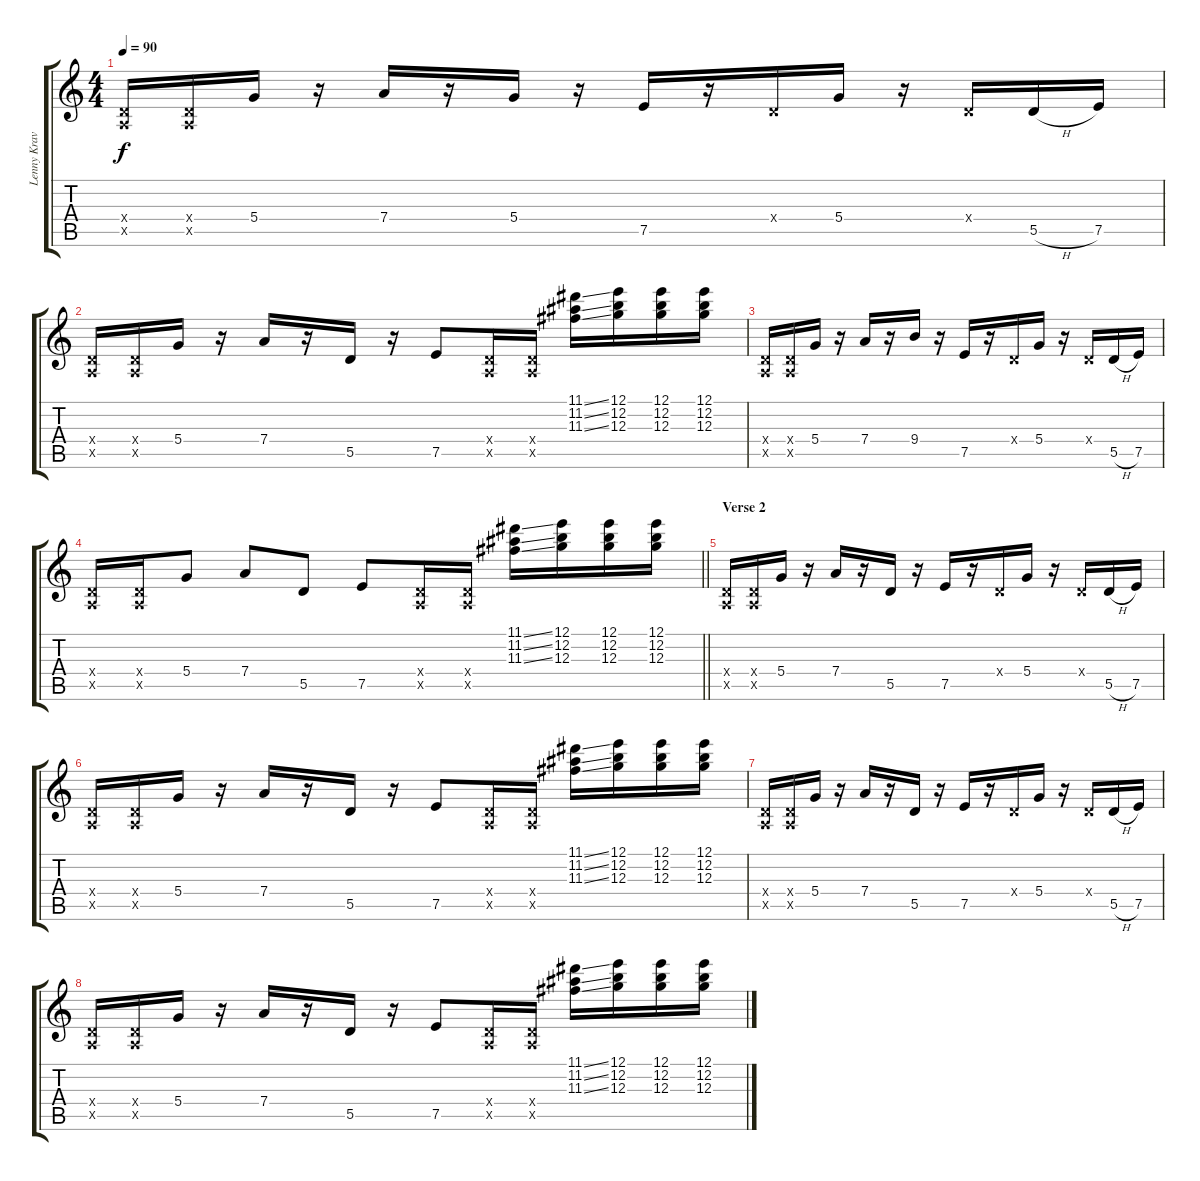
\track ("Lenny Kravitz" "Lenny Krav") {instrument overdrivenguitar}
\staff {score tabs}
\tuning (E4 B3 G3 D3 A2 E2) {hide}
\ts (4 4)
\tempo 90
\clef g2
\ks c
(0.4{x} 0.5{x}).16{dy f} (0.4{x} 0.5{x}).16 5.4.16 r.16 7.4.16 r.16 5.4.16 r.16 7.5.16 r.16 0.4{x}.16 5.4.16 r.16 0.4{x}.16 5.5{h}.16 7.5.16 |
(0.4{x} 0.5{x}).16 (0.4{x} 0.5{x}).16 5.4.16 r.16 7.4.16 r.16 5.5.16 r.16 7.5.8 (0.4{x} 0.5{x}).16 (0.4{x} 0.5{x}).16 (11.1{ss} 11.2{ss} 11.3{ss}).16 (12.1 12.2 12.3).16 (12.1 12.2 12.3).16 (12.1 12.2 12.3).16 |
(0.4{x} 0.5{x}).16 (0.4{x} 0.5{x}).16 5.4.16 r.16 7.4.16 r.16 9.4.16 r.16 7.5.16 r.16 0.4{x}.16 5.4.16 r.16 0.4{x}.16 5.5{h}.16 7.5.16 |
\barLineRight lightlight
(0.4{x} 0.5{x}).16 (0.4{x} 0.5{x}).16 5.4.8 7.4.8 5.5.8 7.5.8 (0.4{x} 0.5{x}).16 (0.4{x} 0.5{x}).16 (11.1{ss} 11.2{ss} 11.3{ss}).16 (12.1 12.2 12.3).16 (12.1 12.2 12.3).16 (12.1 12.2 12.3).16 |
\section ("" "Verse 2")
(0.4{x} 0.5{x}).16 (0.4{x} 0.5{x}).16 5.4.16 r.16 7.4.16 r.16 5.5.16 r.16 7.5.16 r.16 0.4{x}.16 5.4.16 r.16 0.4{x}.16 5.5{h}.16 7.5.16 |
(0.4{x} 0.5{x}).16 (0.4{x} 0.5{x}).16 5.4.16 r.16 7.4.16 r.16 5.5.16 r.16 7.5.8 (0.4{x} 0.5{x}).16 (0.4{x} 0.5{x}).16 (11.1{ss} 11.2{ss} 11.3{ss}).16 (12.1 12.2 12.3).16 (12.1 12.2 12.3).16 (12.1 12.2 12.3).16 |
(0.4{x} 0.5{x}).16 (0.4{x} 0.5{x}).16 5.4.16 r.16 7.4.16 r.16 5.5.16 r.16 7.5.16 r.16 0.4{x}.16 5.4.16 r.16 0.4{x}.16 5.5{h}.16 7.5.16 |
(0.4{x} 0.5{x}).16 (0.4{x} 0.5{x}).16 5.4.16 r.16 7.4.16 r.16 5.5.16 r.16 7.5.8 (0.4{x} 0.5{x}).16 (0.4{x} 0.5{x}).16 (11.1{ss} 11.2{ss} 11.3{ss}).16 (12.1 12.2 12.3).16 (12.1 12.2 12.3).16 (12.1 12.2 12.3).16
